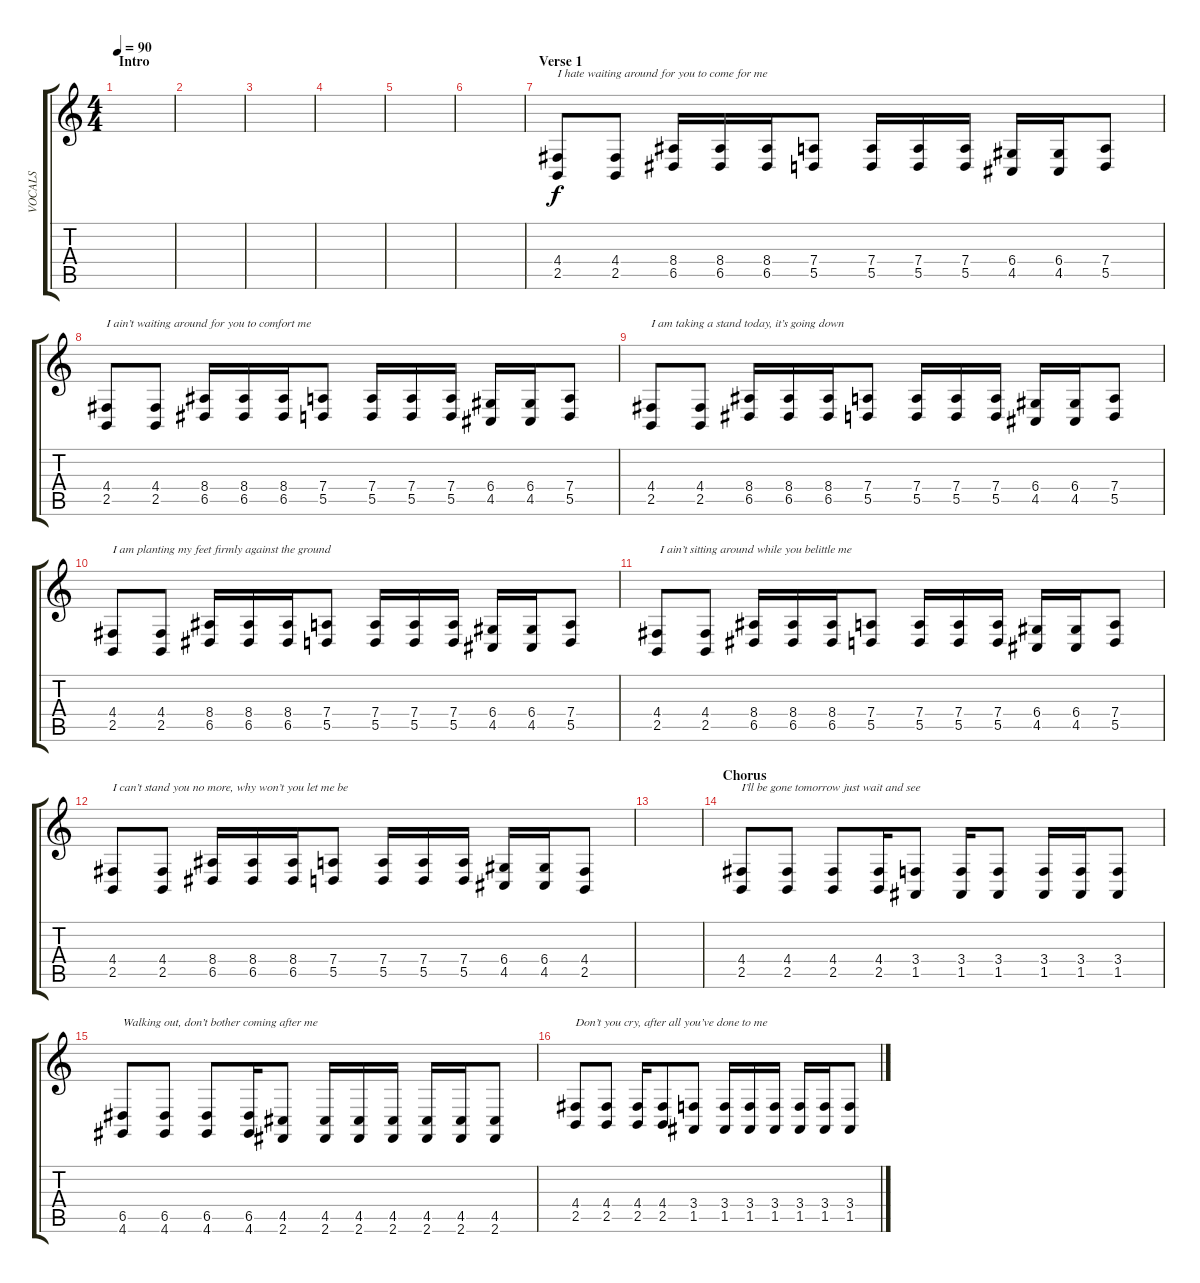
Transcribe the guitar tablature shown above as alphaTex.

\track ("VOCALS" "VOCALS") {instrument shanai}
\staff {score tabs}
\tuning (E4 B3 G3 D3 A2 E2) {hide}
\ts (4 4)
\section ("" "Intro")
\tempo 90
\clef g2
\ks c
|
|
|
|
|
|
\section ("" "Verse 1")
(4.4 2.5).8{txt "I hate waiting around for you to come for me"} (4.4 2.5).8 (8.4 6.5).16 (8.4 6.5).16 (8.4 6.5).16 (7.4 5.5).8 (7.4 5.5).16 (7.4 5.5).16 (7.4 5.5).16 (6.4 4.5).16 (6.4 4.5).16 (7.4 5.5).8 |
(4.4 2.5).8{txt "I ain’t waiting around for you to comfort me"} (4.4 2.5).8 (8.4 6.5).16 (8.4 6.5).16 (8.4 6.5).16 (7.4 5.5).8 (7.4 5.5).16 (7.4 5.5).16 (7.4 5.5).16 (6.4 4.5).16 (6.4 4.5).16 (7.4 5.5).8 |
(4.4 2.5).8{txt "I am taking a stand today, it’s going down"} (4.4 2.5).8 (8.4 6.5).16 (8.4 6.5).16 (8.4 6.5).16 (7.4 5.5).8 (7.4 5.5).16 (7.4 5.5).16 (7.4 5.5).16 (6.4 4.5).16 (6.4 4.5).16 (7.4 5.5).8 |
(4.4 2.5).8{txt "I am planting my feet firmly against the ground"} (4.4 2.5).8 (8.4 6.5).16 (8.4 6.5).16 (8.4 6.5).16 (7.4 5.5).8 (7.4 5.5).16 (7.4 5.5).16 (7.4 5.5).16 (6.4 4.5).16 (6.4 4.5).16 (7.4 5.5).8 |
(4.4 2.5).8{txt " I ain’t sitting around while you belittle me"} (4.4 2.5).8 (8.4 6.5).16 (8.4 6.5).16 (8.4 6.5).16 (7.4 5.5).8 (7.4 5.5).16 (7.4 5.5).16 (7.4 5.5).16 (6.4 4.5).16 (6.4 4.5).16 (7.4 5.5).8 |
(4.4 2.5).8{txt "I can’t stand you no more, why won’t you let me be"} (4.4 2.5).8 (8.4 6.5).16 (8.4 6.5).16 (8.4 6.5).16 (7.4 5.5).8 (7.4 5.5).16 (7.4 5.5).16 (7.4 5.5).16 (6.4 4.5).16 (6.4 4.5).16 (4.4 2.5).8 |
|
\section ("" "Chorus")
(4.4 2.5).8{txt "I’ll be gone tomorrow just wait and see"} (4.4 2.5).8 (4.4 2.5).8 (4.4 2.5).16 (3.4 1.5).8 (3.4 1.5).16 (3.4 1.5).8 (3.4 1.5).16 (3.4 1.5).16 (3.4 1.5).8 |
(6.5 4.6).8{txt "Walking out, don’t bother coming after me"} (6.5 4.6).8 (6.5 4.6).8 (6.5 4.6).16 (4.5 2.6).8 (4.5 2.6).16 (4.5 2.6).16 (4.5 2.6).16 (4.5 2.6).16 (4.5 2.6).16 (4.5 2.6).8 |
(4.4 2.5).8{txt "Don’t you cry, after all you’ve done to me"} (4.4 2.5).8 (4.4 2.5).16 (4.4 2.5).8 (3.4 1.5).8 (3.4 1.5).16 (3.4 1.5).16 (3.4 1.5).16 (3.4 1.5).16 (3.4 1.5).16 (3.4 1.5).8
